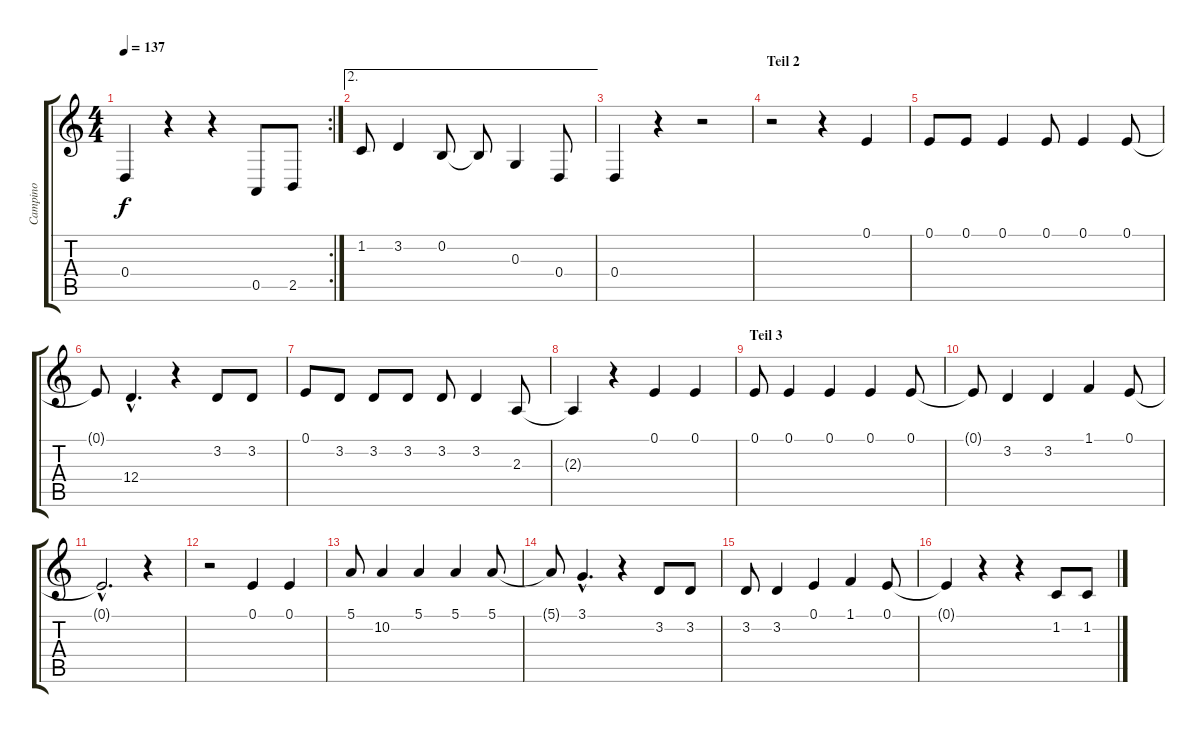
\track ("Campino" "Campino") {instrument oboe}
\staff {score tabs}
\tuning (E4 B3 G3 D3 A2 E2) {hide}
\rc 2
\ts (4 4)
\tempo 137
\clef g2
\ks c
0.4{t}.4{dy f} r.4 r.4 0.5.8 2.5.8 |
\ae 2
1.2.8 3.2.4 0.2.8 0.2{t}.8 0.3.4 0.4.8 |
0.4.4 r.4 r.2 |
\section ("" "Teil 2")
r.2 r.4 0.1.4 |
0.1.8 0.1.8 0.1.4 0.1.8 0.1.4 0.1.8 |
0.1{t}.8 12.4{hac}.4{d} r.4 3.2.8 3.2.8 |
0.1.8 3.2.8 3.2.8 3.2.8 3.2.8 3.2.4 2.3.8 |
2.3{t}.4 r.4 0.1.4 0.1.4 |
\section ("" "Teil 3")
0.1.8 0.1.4 0.1.4 0.1.4 0.1.8 |
0.1{t}.8 3.2.4 3.2.4 1.1.4 0.1.8 |
0.1{hac t}.2{d} r.4 |
r.2 0.1.4 0.1.4 |
5.1.8 10.2.4 5.1.4 5.1.4 5.1.8 |
5.1{t}.8 3.1{hac}.4{d} r.4 3.2.8 3.2.8 |
3.2.8 3.2.4 0.1.4 1.1.4 0.1.8 |
0.1{t}.4 r.4 r.4 1.2.8 1.2.8
